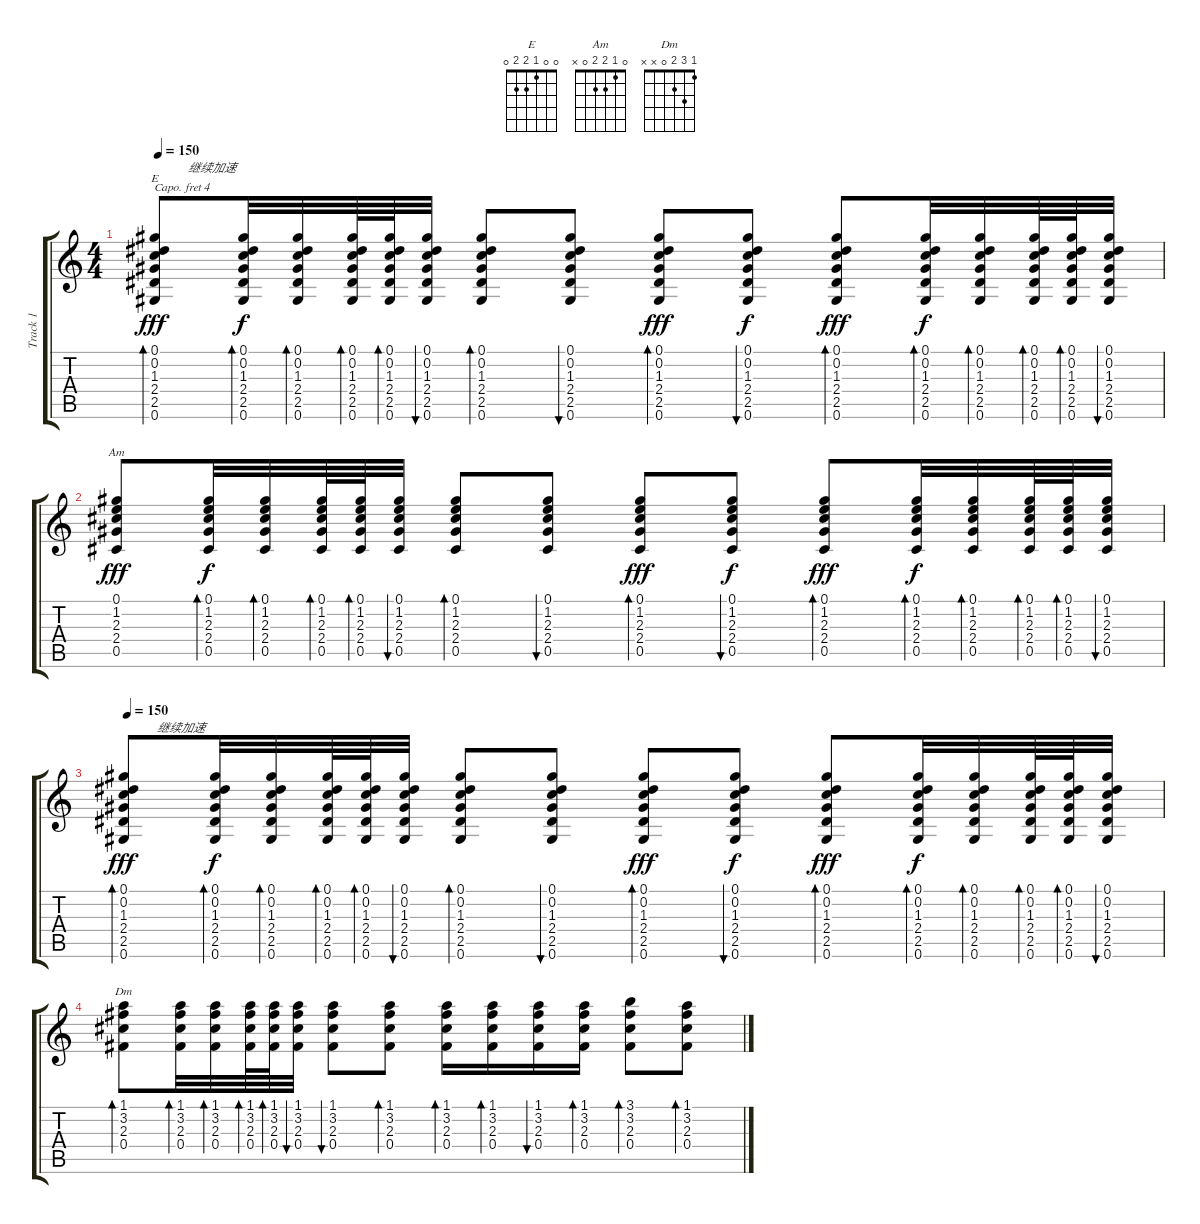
\track ("Track 1" "Track 1") {instrument acousticguitarnylon}
\staff {score tabs}
\capo 4
\tuning (E4 B3 G3 D3 A2 E2) {hide}
\chord ("E" 0 0 1 2 2 0)
\chord ("Am" 0 1 2 2 0 x)
\chord ("Dm" 1 3 2 0 x x)
\ts (4 4)
\tempo 150
\clef g2
\ks c
(0.1 0.2 1.3 2.4 2.5 0.6).8{bd 30 ch "E" txt "           继续加速" dy fff} (0.1 0.2 1.3 2.4 2.5 0.6).32{bd 30 dy f} (0.1 0.2 1.3 2.4 2.5 0.6).32{bd 30} (0.1 0.2 1.3 2.4 2.5 0.6).64{bd 30} (0.1 0.2 1.3 2.4 2.5 0.6).64{bd 30} (0.1 0.2 1.3 2.4 2.5 0.6).32{bu 30} (0.1 0.2 1.3 2.4 2.5 0.6).8{bd 30} (0.1 0.2 1.3 2.4 2.5 0.6).8{bu 30} (0.1 0.2 1.3 2.4 2.5 0.6).8{bd 30 dy fff} (0.1 0.2 1.3 2.4 2.5 0.6).8{bu 30 dy f} (0.1 0.2 1.3 2.4 2.5 0.6).8{bd 30 dy fff} (0.1 0.2 1.3 2.4 2.5 0.6).32{bd 30 dy f} (0.1 0.2 1.3 2.4 2.5 0.6).32{bd 30} (0.1 0.2 1.3 2.4 2.5 0.6).64{bd 30} (0.1 0.2 1.3 2.4 2.5 0.6).64{bd 30} (0.1 0.2 1.3 2.4 2.5 0.6).32{bu 30} |
(0.1 1.2 2.3 2.4 0.5).8{ch "Am" dy fff} (0.1 1.2 2.3 2.4 0.5).32{bd 30 dy f} (0.1 1.2 2.3 2.4 0.5).32{bd 30} (0.1 1.2 2.3 2.4 0.5).64{bd 30} (0.1 1.2 2.3 2.4 0.5).64{bd 30} (0.1 1.2 2.3 2.4 0.5).32{bu 30} (0.1 1.2 2.3 2.4 0.5).8{bd 30} (0.1 1.2 2.3 2.4 0.5).8{bu 30} (0.1 1.2 2.3 2.4 0.5).8{bd 30 dy fff} (0.1 1.2 2.3 2.4 0.5).8{bu 30 dy f} (0.1 1.2 2.3 2.4 0.5).8{bd 30 dy fff} (0.1 1.2 2.3 2.4 0.5).32{bd 30 dy f} (0.1 1.2 2.3 2.4 0.5).32{bd 30} (0.1 1.2 2.3 2.4 0.5).64{bd 30} (0.1 1.2 2.3 2.4 0.5).64{bd 30} (0.1 1.2 2.3 2.4 0.5).32{bu 30} |
\tempo 150
(0.1 0.2 1.3 2.4 2.5 0.6).8{bd 30 txt "           继续加速" dy fff} (0.1 0.2 1.3 2.4 2.5 0.6).32{bd 30 dy f} (0.1 0.2 1.3 2.4 2.5 0.6).32{bd 30} (0.1 0.2 1.3 2.4 2.5 0.6).64{bd 30} (0.1 0.2 1.3 2.4 2.5 0.6).64{bd 30} (0.1 0.2 1.3 2.4 2.5 0.6).32{bu 30} (0.1 0.2 1.3 2.4 2.5 0.6).8{bd 30} (0.1 0.2 1.3 2.4 2.5 0.6).8{bu 30} (0.1 0.2 1.3 2.4 2.5 0.6).8{bd 30 dy fff} (0.1 0.2 1.3 2.4 2.5 0.6).8{bu 30 dy f} (0.1 0.2 1.3 2.4 2.5 0.6).8{bd 30 dy fff} (0.1 0.2 1.3 2.4 2.5 0.6).32{bd 30 dy f} (0.1 0.2 1.3 2.4 2.5 0.6).32{bd 30} (0.1 0.2 1.3 2.4 2.5 0.6).64{bd 30} (0.1 0.2 1.3 2.4 2.5 0.6).64{bd 30} (0.1 0.2 1.3 2.4 2.5 0.6).32{bu 30} |
(1.1 3.2 2.3 0.4).8{bd 30 ch "Dm"} (1.1 3.2 2.3 0.4).32{bd 30} (1.1 3.2 2.3 0.4).32{bd 30} (1.1 3.2 2.3 0.4).64{bd 30} (1.1 3.2 2.3 0.4).64{bd 30} (1.1 3.2 2.3 0.4).32{bu 30} (1.1 3.2 2.3 0.4).8{bu 30} (1.1 3.2 2.3 0.4).8{bd 30} (1.1 3.2 2.3 0.4).16{bd 30} (1.1 3.2 2.3 0.4).16{bd 30} (1.1 3.2 2.3 0.4).16{bu 30} (1.1 3.2 2.3 0.4).16{bd 30} (3.1 3.2 2.3 0.4).8{bd 30} (1.1 3.2 2.3 0.4).8{bd 30}
